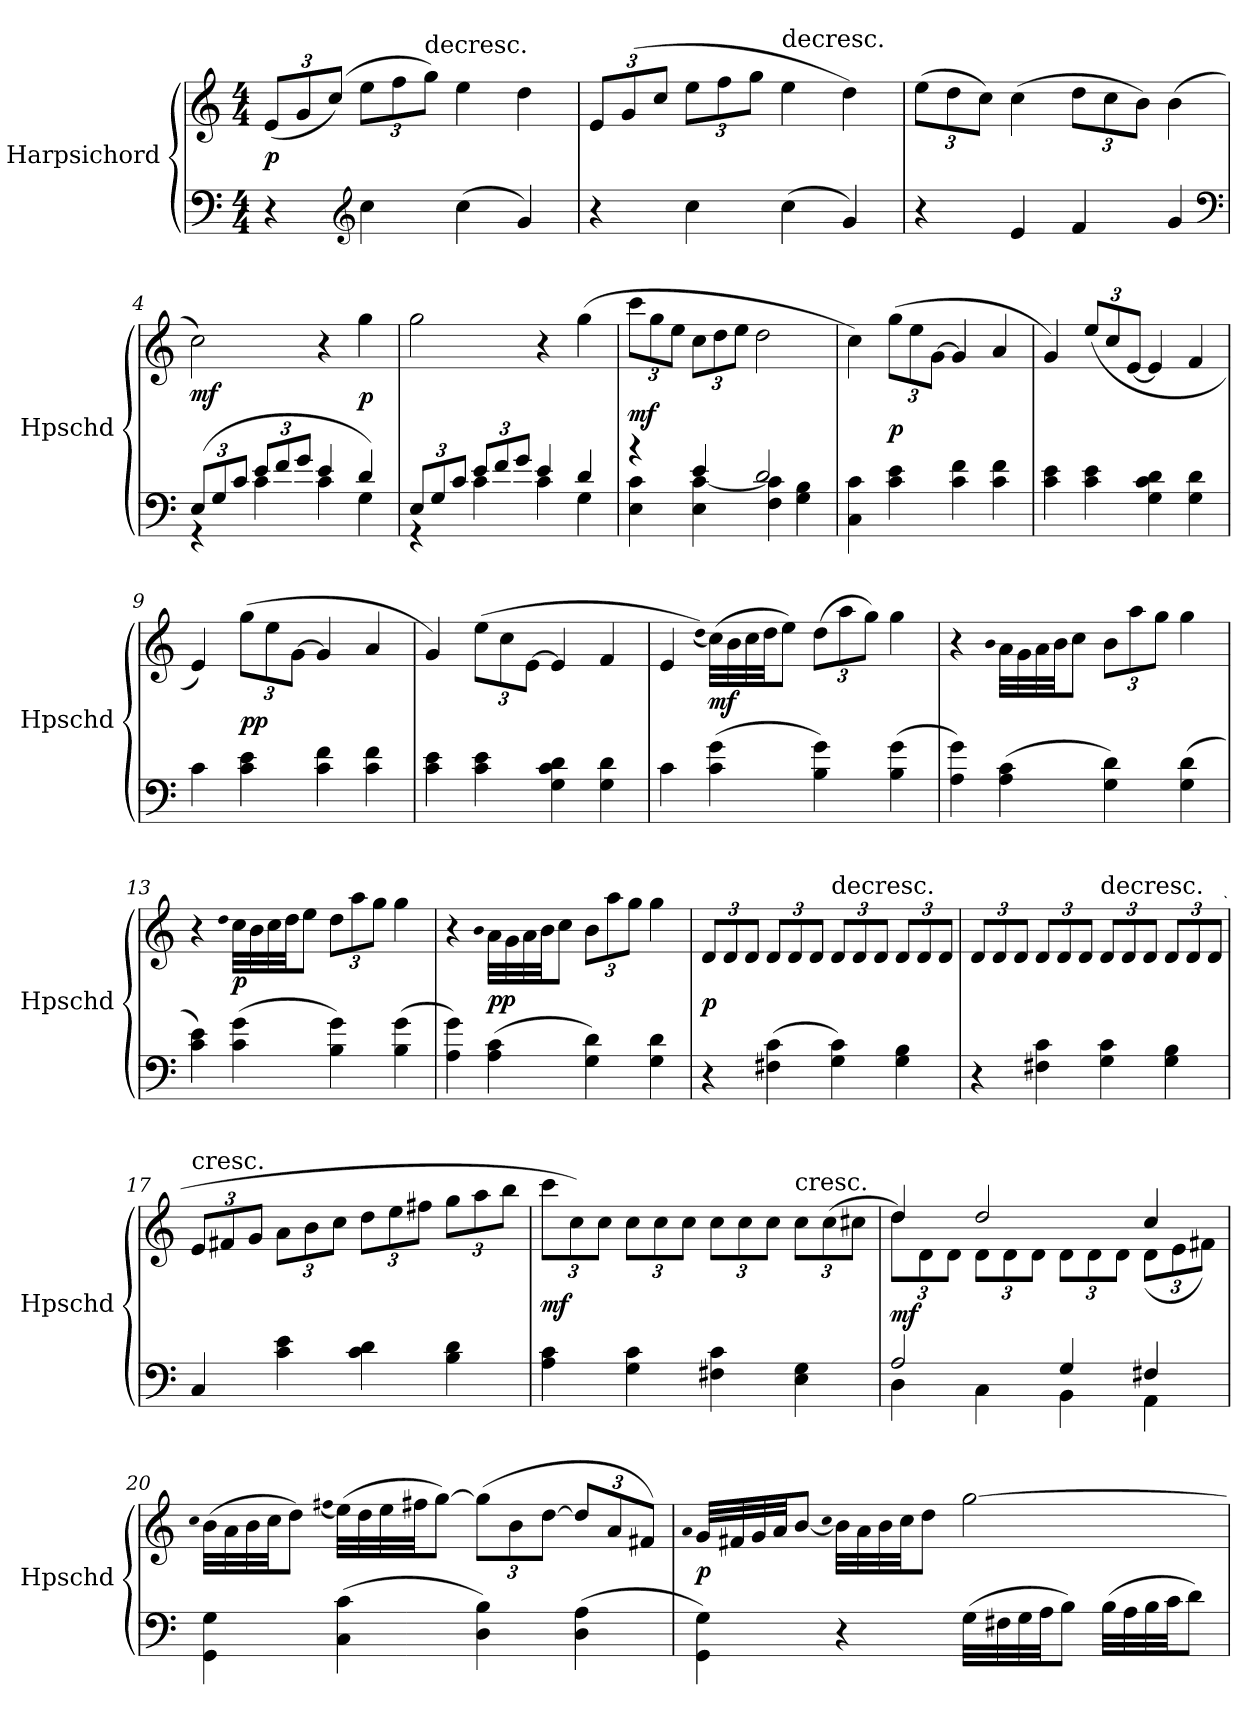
**kern	**kern	**dynam
*part1	*part1	*part1
*staff2	*staff1	*staff1/2
*I"Harpsichord	*	*
*I'Hpschd	*	*
*clefF4	*clefG2	*
*k[]	*k[]	*
*C:	*C:	*
*M4/4	*M4/4	*
*MM104	*MM104	*
=1	=1	=1
4r	(12e/L	p
.	12g/	.
.	(12cc/J)	.
*clefG2	*	*
4cc\	12ee\L	.
.	12ff\	.
!	!LO:TX:t=decresc.	!
.	12gg\J)	.
(4cc\	4ee\	.
4g/)	4dd\	.
=2	=2	=2
4r	12e/L	.
.	(12g/	.
.	12cc/J	.
4cc\	12ee\L	.
.	12ff\	.
.	12gg\J	.
!	!LO:TX:t=decresc.	!
(4cc\	4ee\	.
4g/)	4dd\)	.
=3	=3	=3
4r	(12ee\L	.
.	12dd\	.
.	12cc\J)	.
4e/	(4cc\	.
4f/	12dd\L	.
.	12cc\	.
.	12b\J)	.
4g/	(4b\	.
*clefF4	*	*
=4	=4	=4
*^	*	*
(12E/L	4r	2cc\)	mf
12G/	.	.	.
12c/J	.	.	.
12e/L	4c\	.	.
12f/	.	.	.
12g/J	.	.	.
4e/	4c\	4r	.
4d/)	4G\	4gg\	p
=5	=5	=5	=5
12E/L	4r	2gg\	.
12G/	.	.	.
12c/J	.	.	.
12e/L	4c\	.	.
12f/	.	.	.
12g/J	.	.	.
4e/	4c\	4r	.
4d/	4G\	(4gg\	.
=6	=6	=6	=6
4r	4E\ 4c\	12ccc\L	mf
.	.	12gg\	.
.	.	12ee\J	.
4e/	4E\ [4c\	12cc\L	.
.	.	12dd\	.
.	.	12ee\J	.
2d/	4F\ 4c]\	2dd\	.
.	4G\ 4B\	.	.
*v	*v	*	*
=7	=7	=7
4C\ 4c\	4cc\)	.
4c\ 4e\	(12gg\L	p
.	12ee\	.
.	[12g\J	.
4c\ 4f\	4g/]	.
4c\ 4f\	4a/	.
=8	=8	=8
4c\ 4e\	4g/)	.
4c\ 4e\	(12ee/L	.
.	12cc/	.
.	[12e/J	.
4G\ 4c\ 4d\	4e/]	.
4G\ 4d\	4f/	.
=9	=9	=9
4c\	4e/)	.
4c\ 4e\	(12gg\L	pp
.	12ee\	.
.	[12g\J	.
4c\ 4f\	4g/]	.
4c\ 4f\	4a/	.
=10	=10	=10
4c\ 4e\	4g/)	.
4c\ 4e\	(12ee\L	.
.	12cc\	.
.	[12e\J	.
4G\ 4c\ 4d\	4e/]	.
4G\ 4d\	4f/	.
=11	=11	=11
4c\	4e/	.
.	(qdd)	.
(4c\ 4g\	(32cc\LLL)	mf
.	32b\	.
.	32cc\	.
.	32dd\JJ	.
.	8ee\J)	.
4B\ 4g\)	(12dd\L	.
.	12aa\	.
.	12gg\J)	.
(4B\ 4g\	4gg\	.
=12	=12	=12
4A\ 4g\)	4r	.
.	qb	.
(4A\ 4c\	32a\LLL	.
.	32g\	.
.	32a\	.
.	32b\JJ	.
.	8cc\J	.
4G\ 4d\)	12b\L	.
.	12aa\	.
.	12gg\J	.
(4G\ 4d\	4gg\	.
=13	=13	=13
4c\ 4e\)	4r	.
.	qdd	.
(4c\ 4g\	32cc\LLL	p
.	32b\	.
.	32cc\	.
.	32dd\JJ	.
.	8ee\J	.
4B\ 4g\)	12dd\L	.
.	12aa\	.
.	12gg\J	.
(4B\ 4g\	4gg\	.
=14	=14	=14
4A\ 4g\)	4r	.
.	qb	.
(4A\ 4c\	32a\LLL	pp
.	32g\	.
.	32a\	.
.	32b\JJ	.
.	8cc\J	.
4G\ 4d\)	12b\L	.
.	12aa\	.
.	12gg\J	.
4G\ 4d\	4gg\	.
=15	=15	=15
4r	12d/L	p
.	12d/	.
.	12d/J	.
(4F#X\ 4c\	12d/L	.
.	12d/	.
.	12d/J	.
!	!LO:TX:t=decresc.	!
4G\ 4c\)	12d/L	.
.	12d/	.
.	12d/J	.
4G\ 4B\	12d/L	.
.	12d/	.
.	12d/J	.
=16	=16	=16
4r	12d/L	.
.	12d/	.
.	12d/J	.
4F#X\ 4c\	12d/L	.
.	12d/	.
.	12d/J	.
!	!LO:TX:t=decresc.	!
4G\ 4c\	12d/L	.
.	12d/	.
.	12d/J	.
4G\ 4B\	12d/L	.
.	12d/	.
.	(12d/J	.
=17	=17	=17
!	!LO:TX:t=cresc.	!
4C/	12e/L	.
.	12f#X/	.
.	12g/J	.
4c\ 4e\	12a\L	.
.	12b\	.
.	12cc\J	.
4c\ 4d\	12dd\L	.
.	12ee\	.
.	12ff#X\J	.
4B\ 4d\	12gg\L	.
.	12aa\	.
.	12bb\J	.
=18	=18	=18
4A\ 4c\	12ccc\L	mf
.	12cc\)	.
.	12cc\J	.
4G\ 4c\	12cc\L	.
.	12cc\	.
.	12cc\J	.
4F#X\ 4c\	12cc\L	.
.	12cc\	.
.	12cc\J	.
!	!LO:TX:t=cresc.	!
4E\ 4G\	12cc\L	.
.	(12cc\	.
.	12cc#X\J	.
=19	=19	=19
*^	*^	*
2A/	4D\	4dd/	12dd\L)	mf
.	.	.	12d\	.
.	.	.	12d\J	.
.	4C\	2dd/	12d\L	.
.	.	.	12d\	.
.	.	.	12d\J	.
4G/	4BB\	.	12d\L	.
.	.	.	12d\	.
.	.	.	12d\J	.
4F#X/	4AA\	4cc/	(12d\L	.
.	.	.	12e\	.
.	.	.	12f#X\J)	.
*v	*v	*	*	*
*	*v	*v	*
=20	=20	=20
.	qcc	.
4GG\ 4G\	(32b\LLL	.
.	32a\	.
.	32b\	.
.	32cc\JJ	.
.	8dd\J)	.
.	(qff#X	.
(4C\ 4c\	(32ee\LLL)	.
.	32dd\	.
.	32ee\	.
.	32ff#X\JJ	.
.	[8gg\J)	.
4D\ 4B\)	(12gg\L]	.
.	12b\	.
.	[12dd\J	.
(4D\ 4A\	12dd/L]	.
.	12a/	.
.	12f#X/J)	.
=21	=21	=21
.	qa	.
4GG\ 4G\)	32g/LLL	p
.	32f#X/	.
.	32g/	.
.	32a/JJ	.
.	[8b/J	.
.	qcc	.
4r	32b\LLL]	.
.	32a\	.
.	32b\	.
.	32cc\JJ	.
.	8dd\J	.
(32G\LLL	[2gg\	.
32F#X\	.	.
32G\	.	.
32A\JJ	.	.
8B\J)	.	.
(32B\LLL	.	.
32A\	.	.
32B\	.	.
32c\JJ	.	.
8d\J)	.	.
=	=	=
*-	*-	*-
